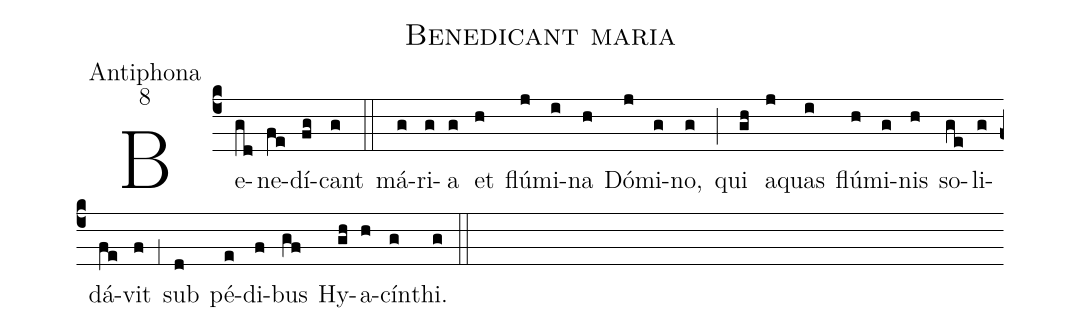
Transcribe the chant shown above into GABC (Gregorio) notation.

name:Benedicant maria;
office-part:Antiphona;
mode:8;
%%
(c4) Be(gd)ne(fe)dí(fg)cant(g) (::) má(g)ri(g)a(g) et(h) flú(j)mi(i)na(h) Dó(j)mi(g)no,(g) (;) qui(gh) a(j)quas(i) flú(h)mi(g)nis(h) so(ge)li(g)dá(fe)vit(f) (;1) sub(d) pé(e)di(f)bus(gf) Hy(gh)a(h)cín(g)thi.(g) (::)
